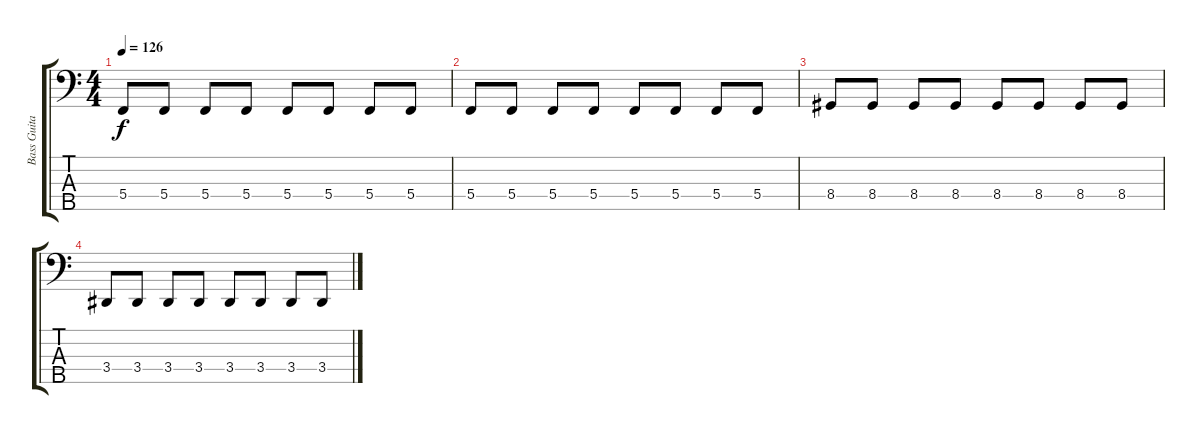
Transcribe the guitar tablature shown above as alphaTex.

\track ("Bass Guitar" "Bass Guita") {instrument electricbasspick}
\staff {score tabs}
\tuning (F2 C2 G1 C1 A0) {hide}
\ts (4 4)
\tempo 126
\clef f4
\ks c
5.4.8{dy f} 5.4.8 5.4.8 5.4.8 5.4.8 5.4.8 5.4.8 5.4.8 |
5.4.8 5.4.8 5.4.8 5.4.8 5.4.8 5.4.8 5.4.8 5.4.8 |
8.4.8 8.4.8 8.4.8 8.4.8 8.4.8 8.4.8 8.4.8 8.4.8 |
3.4.8 3.4.8 3.4.8 3.4.8 3.4.8 3.4.8 3.4.8 3.4.8
